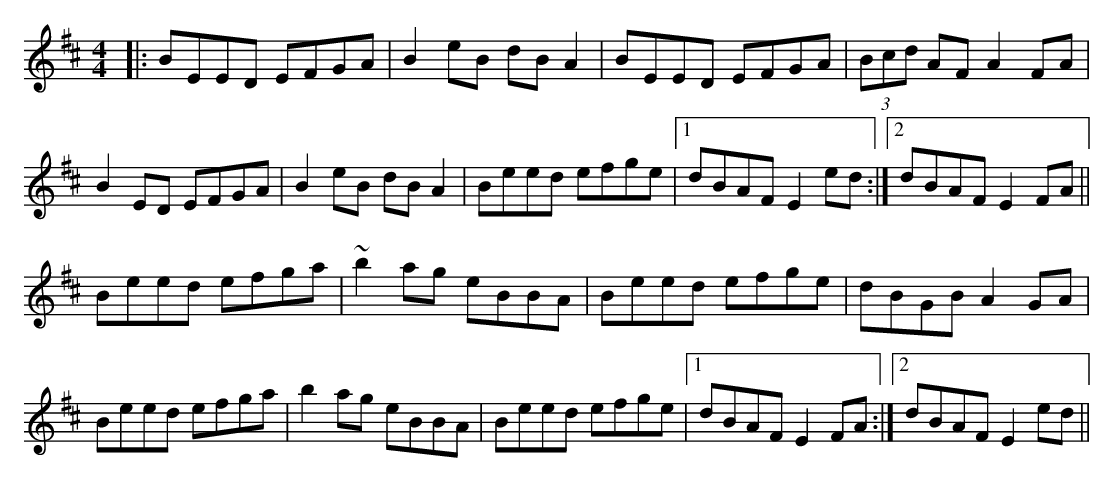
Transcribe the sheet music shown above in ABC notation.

X:1
M:4/4
K:Edor
|:BEED EFGA|B2eB dBA2|BEED EFGA|(3Bcd AF A2FA|
B2ED EFGA|B2eB dBA2|Beed efge|1 dBAF E2ed:|2 dBAF E2FA||
Beed efga|~b2ag eBBA|Beed efge|dBGB A2GA|
Beed efga|b2ag eBBA|Beed efge|1 dBAF E2FA:|2 dBAF E2ed||
